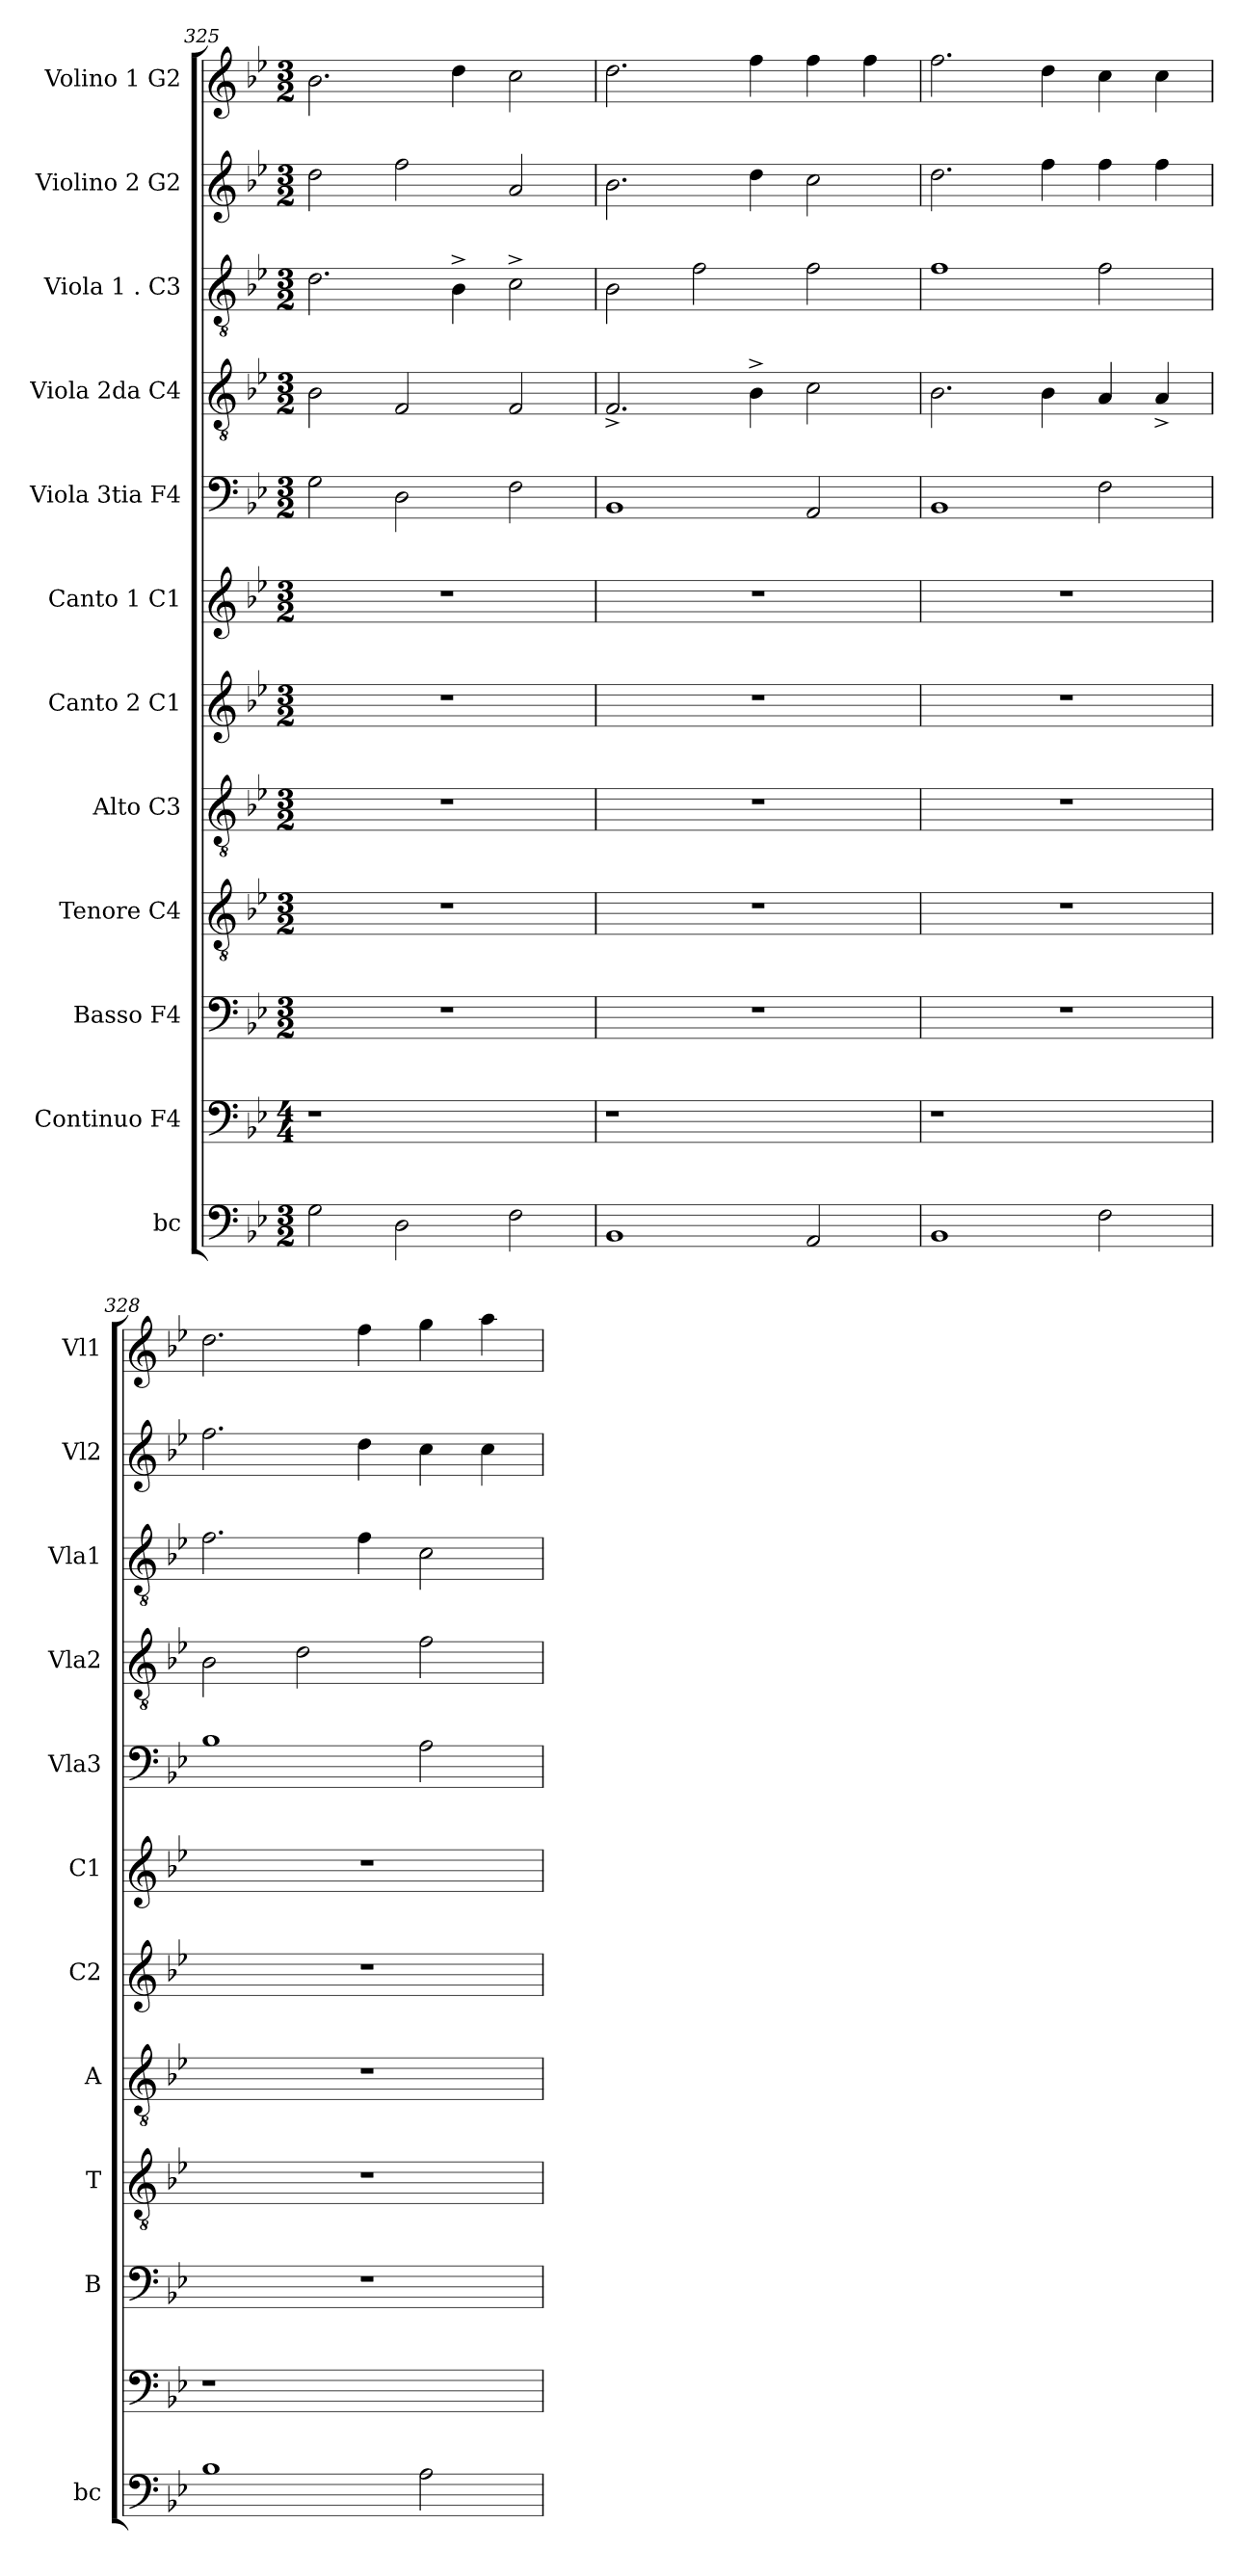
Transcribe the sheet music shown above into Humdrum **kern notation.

**kern	**kern	**kern	**kern	**kern	**kern	**kern	**kern	**kern	**kern	**kern	**kern
*part12	*part11	*part10	*part9	*part8	*part7	*part6	*part5	*part4	*part3	*part2	*part1
*staff12	*staff11	*staff10	*staff9	*staff8	*staff7	*staff6	*staff5	*staff4	*staff3	*staff2	*staff1
*I"bc	*I"Continuo F4	*I"Basso F4	*I"Tenore C4	*I"Alto C3	*I"Canto 2 C1	*I"Canto 1 C1	*I"Viola 3tia F4	*I"Viola 2da C4	*I"Viola 1 . C3	*I"Violino 2 G2	*I"Volino 1 G2
*I'bc	*	*I'B	*I'T	*I'A	*I'C2	*I'C1	*I'Vla3	*I'Vla2	*I'Vla1	*I'Vl2	*I'Vl1
*clefF4	*clefF4	*clefF4	*clefGv2	*clefGv2	*clefG2	*clefG2	*clefF4	*clefGv2	*clefGv2	*clefG2	*clefG2
*k[b-e-]	*k[b-e-]	*k[b-e-]	*k[b-e-]	*k[b-e-]	*k[b-e-]	*k[b-e-]	*k[b-e-]	*k[b-e-]	*k[b-e-]	*k[b-e-]	*k[b-e-]
*B-:	*B-:	*B-:	*B-:	*B-:	*B-:	*B-:	*B-:	*B-:	*B-:	*B-:	*B-:
*M3/2	*M4/4	*M3/2	*M3/2	*M3/2	*M3/2	*M3/2	*M3/2	*M3/2	*M3/2	*M3/2	*M3/2
=325	=325	=325	=325	=325	=325	=325	=325	=325	=325	=325	=325
2G\	1r	1.r	1.r	1.r	1.r	1.r	2G\	2B-\	2.d\	2dd\	2.b-\
2D\	.	.	.	.	.	.	2D\	2F/	.	2ff\	.
.	.	.	.	.	.	.	.	.	4B-^>\	.	4dd\
2F\	2ryy	.	.	.	.	.	2F\	2F/	2c^>\	2a/	2cc\
=326	=326	=326	=326	=326	=326	=326	=326	=326	=326	=326	=326
1BB-	1r	1.r	1.r	1.r	1.r	1.r	1BB-	2.F^</	2B-\	2.b-\	2.dd\
.	.	.	.	.	.	.	.	.	2f\	.	.
.	.	.	.	.	.	.	.	4B-^>\	.	4dd\	4ff\
2AA/	2ryy	.	.	.	.	.	2AA/	2c\	2f\	2cc\	4ff\
.	.	.	.	.	.	.	.	.	.	.	4ff\
=327	=327	=327	=327	=327	=327	=327	=327	=327	=327	=327	=327
1BB-	1r	1.r	1.r	1.r	1.r	1.r	1BB-	2.B-\	1f	2.dd\	2.ff\
.	.	.	.	.	.	.	.	4B-\	.	4ff\	4dd\
2F\	2ryy	.	.	.	.	.	2F\	4A/	2f\	4ff\	4cc\
.	.	.	.	.	.	.	.	4A^</	.	4ff\	4cc\
=328	=328	=328	=328	=328	=328	=328	=328	=328	=328	=328	=328
1B-	1r	1.r	1.r	1.r	1.r	1.r	1B-	2B-\	2.f\	2.ff\	2.dd\
.	.	.	.	.	.	.	.	2d\	.	.	.
.	.	.	.	.	.	.	.	.	4f\	4dd\	4ff\
2A\	2ryy	.	.	.	.	.	2A\	2f\	2c\	4cc\	4gg\
.	.	.	.	.	.	.	.	.	.	4cc\	4aa\
=	=	=	=	=	=	=	=	=	=	=	=
*-	*-	*-	*-	*-	*-	*-	*-	*-	*-	*-	*-
